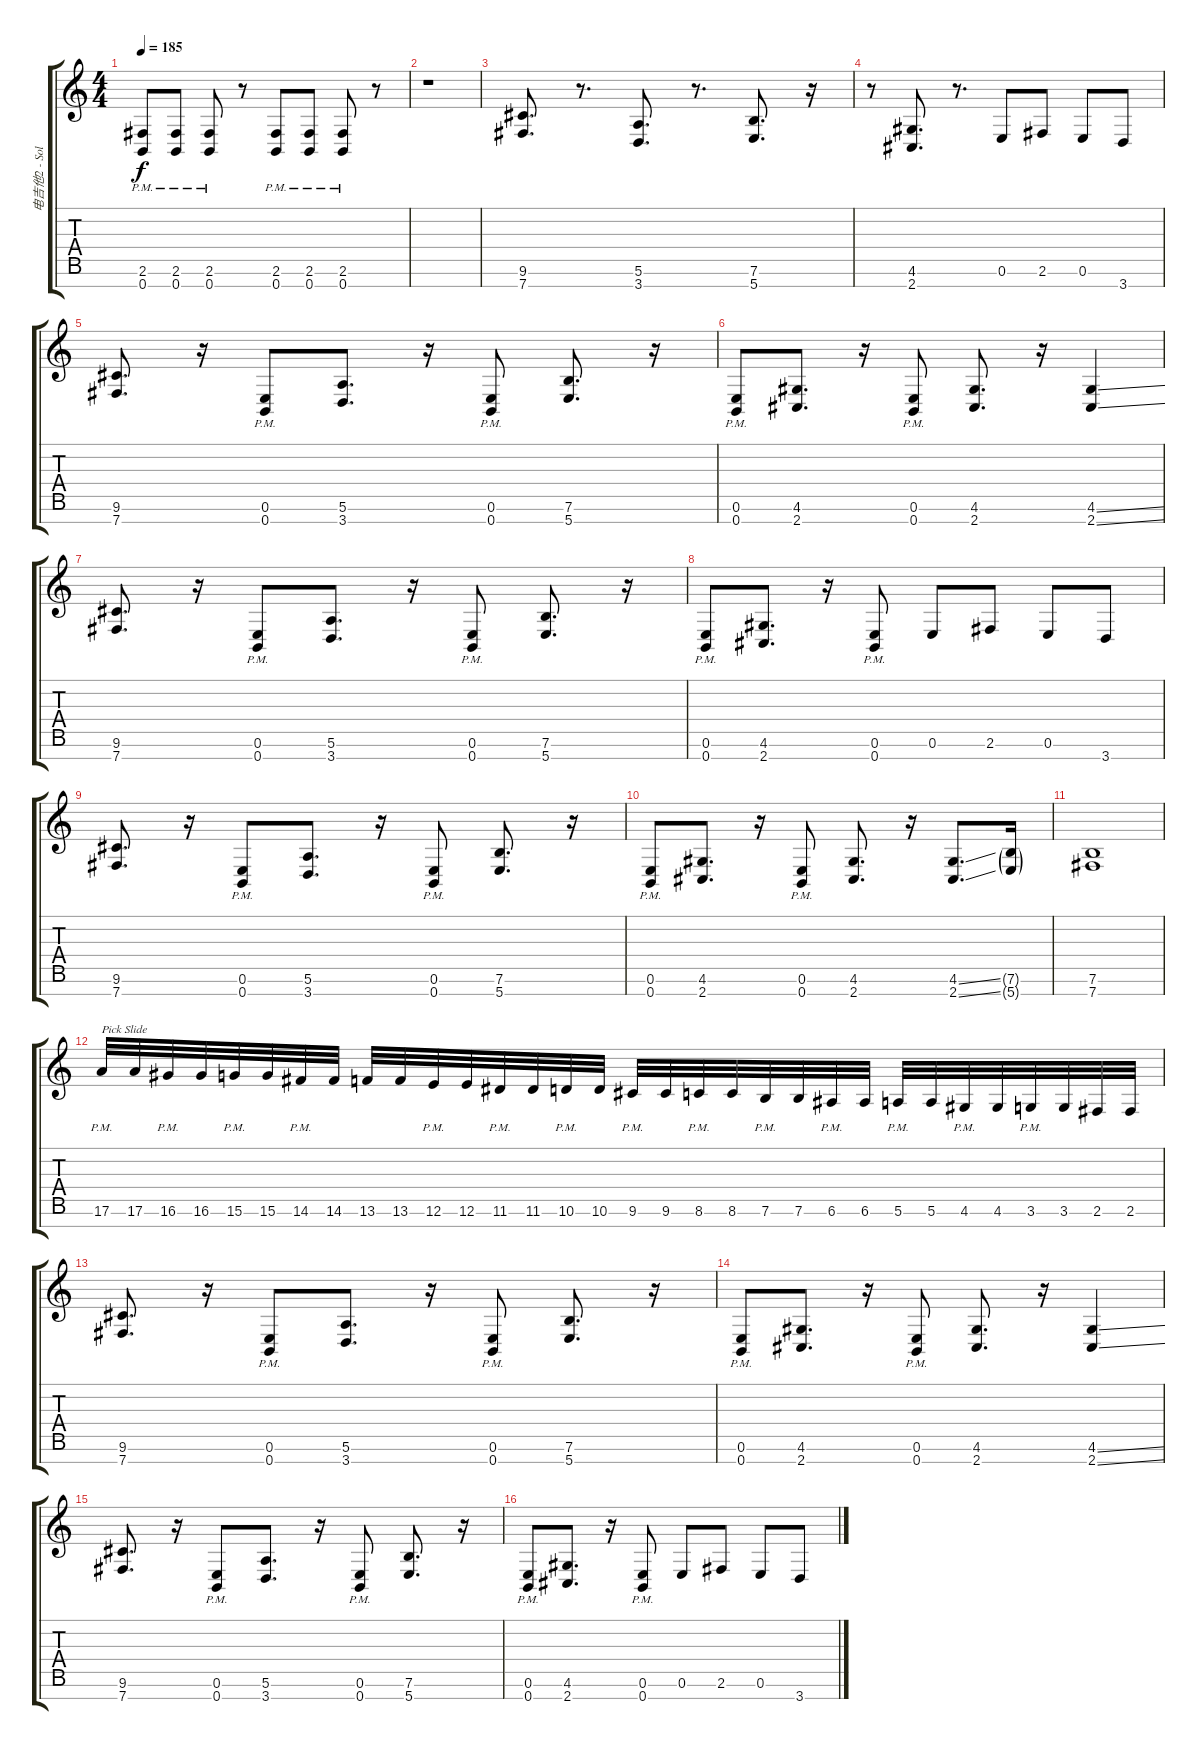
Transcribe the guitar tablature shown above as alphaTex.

\track ("电吉他2 - Solo" "电吉他2 - Sol") {instrument distortionguitar}
\staff {score tabs}
\tuning (E4 B3 G3 D3 A2 E2 B1) {hide}
\ts (4 4)
\tempo 185
\clef g2
\ks c
(2.6{pm} 0.7{pm}).8{dy f} (2.6{pm} 0.7{pm}).8 (2.6{pm} 0.7{pm}).8 r.8 (2.6{pm} 0.7{pm}).8 (2.6{pm} 0.7{pm}).8 (2.6{pm} 0.7{pm}).8 r.8 |
r.1 |
(9.6 7.7).8{d} r.8{d} (5.6 3.7).8{d} r.8{d} (7.6 5.7).8{d} r.16 |
r.8 (4.6 2.7).8{d} r.8{d} 0.6.8 2.6.8 0.6.8 3.7.8 |
(9.6 7.7).8{d} r.16 (0.6{pm} 0.7{pm}).8 (5.6 3.7).8{d} r.16 (0.6{pm} 0.7{pm}).8 (7.6 5.7).8{d} r.16 |
(0.6{pm} 0.7{pm}).8 (4.6 2.7).8{d} r.16 (0.6{pm} 0.7{pm}).8 (4.6 2.7).8{d} r.16 (4.6{ss} 2.7{ss}).4 |
(9.6 7.7).8{d} r.16 (0.6{pm} 0.7{pm}).8 (5.6 3.7).8{d} r.16 (0.6{pm} 0.7{pm}).8 (7.6 5.7).8{d} r.16 |
(0.6{pm} 0.7{pm}).8 (4.6 2.7).8{d} r.16 (0.6{pm} 0.7{pm}).8 0.6.8 2.6.8 0.6.8 3.7.8 |
(9.6 7.7).8{d} r.16 (0.6{pm} 0.7{pm}).8 (5.6 3.7).8{d} r.16 (0.6{pm} 0.7{pm}).8 (7.6 5.7).8{d} r.16 |
(0.6{pm} 0.7{pm}).8 (4.6 2.7).8{d} r.16 (0.6{pm} 0.7{pm}).8 (4.6 2.7).8{d} r.16 (4.6{ss} 2.7{ss}).8{d} (7.6{g} 5.7{g}).16 |
(7.6 7.7).1 |
17.6{pm}.32{txt "Pick Slide"} 17.6.32 16.6{pm}.32 16.6.32 15.6{pm}.32 15.6.32 14.6{pm}.32 14.6.32 13.6.32 13.6.32 12.6{pm}.32 12.6.32 11.6{pm}.32 11.6.32 10.6{pm}.32 10.6.32 9.6{pm}.32 9.6.32 8.6{pm}.32 8.6.32 7.6{pm}.32 7.6.32 6.6{pm}.32 6.6.32 5.6{pm}.32 5.6.32 4.6{pm}.32 4.6.32 3.6{pm}.32 3.6.32 2.6.32 2.6.32 |
(9.6 7.7).8{d} r.16 (0.6{pm} 0.7{pm}).8 (5.6 3.7).8{d} r.16 (0.6{pm} 0.7{pm}).8 (7.6 5.7).8{d} r.16 |
(0.6{pm} 0.7{pm}).8 (4.6 2.7).8{d} r.16 (0.6{pm} 0.7{pm}).8 (4.6 2.7).8{d} r.16 (4.6{ss} 2.7{ss}).4 |
(9.6 7.7).8{d} r.16 (0.6{pm} 0.7{pm}).8 (5.6 3.7).8{d} r.16 (0.6{pm} 0.7{pm}).8 (7.6 5.7).8{d} r.16 |
(0.6{pm} 0.7{pm}).8 (4.6 2.7).8{d} r.16 (0.6{pm} 0.7{pm}).8 0.6.8 2.6.8 0.6.8 3.7.8
